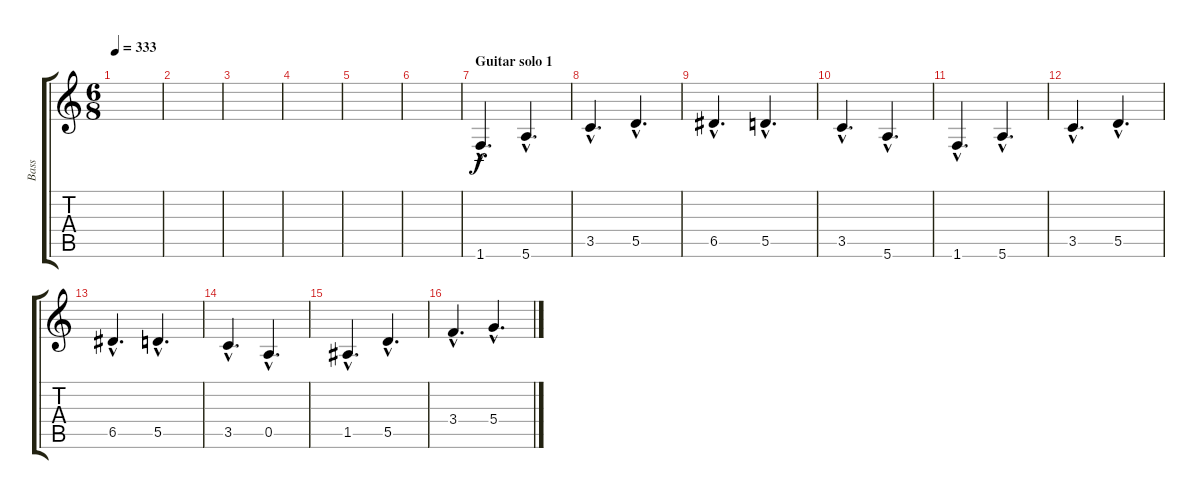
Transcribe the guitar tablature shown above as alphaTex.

\track ("Bass" "Bass") {instrument acousticbass}
\staff {score tabs}
\tuning (E4 B3 G3 D3 A2 E2) {hide}
\ts (6 8)
\tempo 333
\clef g2
\ks c
|
|
|
|
|
|
\section ("" "Guitar solo 1")
1.6{hac}.4{d} 5.6{hac}.4{d} |
3.5{hac}.4{d} 5.5{hac}.4{d} |
6.5{hac}.4{d} 5.5{hac}.4{d} |
3.5{hac}.4{d} 5.6{hac}.4{d} |
1.6{hac}.4{d} 5.6{hac}.4{d} |
3.5{hac}.4{d} 5.5{hac}.4{d} |
6.5{hac}.4{d} 5.5{hac}.4{d} |
3.5{hac}.4{d} 0.5{hac}.4{d} |
1.5{hac}.4{d} 5.5{hac}.4{d} |
3.4{hac}.4{d} 5.4{hac}.4{d}
